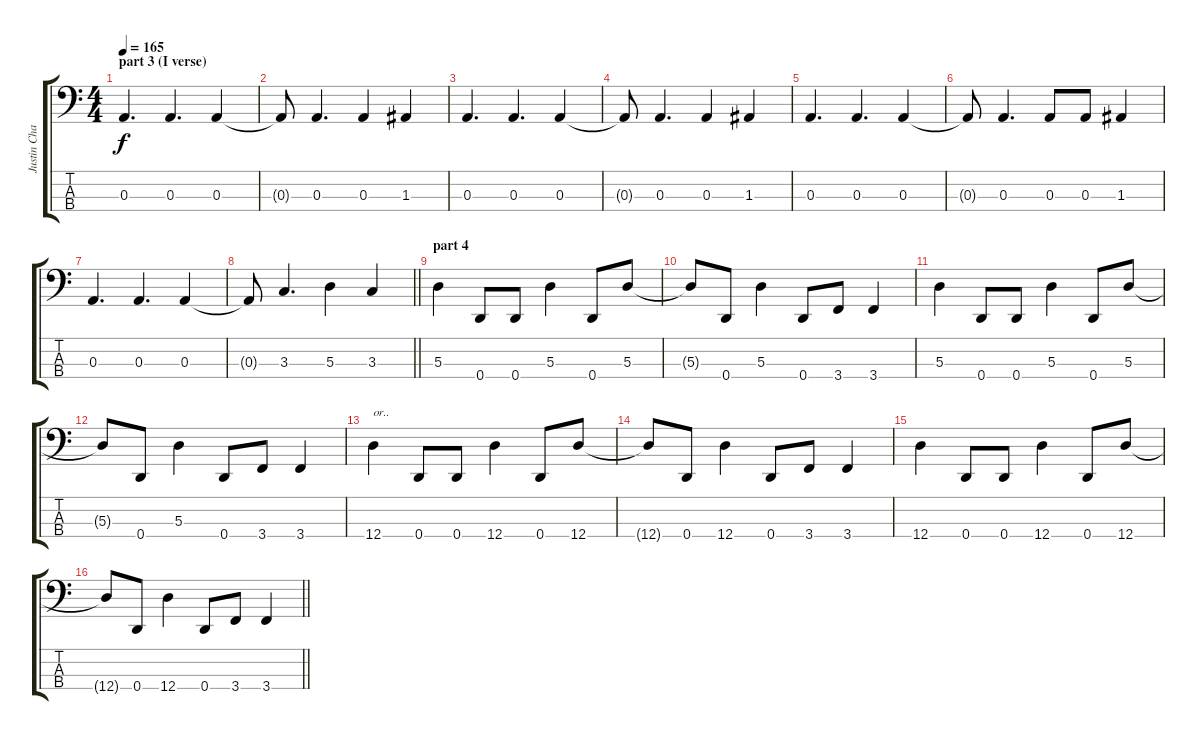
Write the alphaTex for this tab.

\track ("Justin Chancellor / bass guitar" "Justin Cha") {instrument electricbassfinger}
\staff {score tabs}
\tuning (G2 D2 A1 D1) {hide}
\ts (4 4)
\section ("" "part 3 (I verse)")
\tempo 165
\clef f4
\ks c
0.3.4{d dy f} 0.3.4{d} 0.3.4 |
0.3{t}.8 0.3.4{d} 0.3.4 1.3.4 |
0.3.4{d} 0.3.4{d} 0.3.4 |
0.3{t}.8 0.3.4{d} 0.3.4 1.3.4 |
0.3.4{d} 0.3.4{d} 0.3.4 |
0.3{t}.8 0.3.4{d} 0.3.8 0.3.8 1.3.4 |
0.3.4{d} 0.3.4{d} 0.3.4 |
\barLineRight lightlight
0.3{t}.8 3.3.4{d} 5.3.4 3.3.4 |
\section ("" "part 4")
5.3.4 0.4.8 0.4.8 5.3.4 0.4.8 5.3.8 |
5.3{t}.8 0.4.8 5.3.4 0.4.8 3.4.8 3.4.4 |
5.3.4 0.4.8 0.4.8 5.3.4 0.4.8 5.3.8 |
5.3{t}.8 0.4.8 5.3.4 0.4.8 3.4.8 3.4.4 |
12.4.4{txt "or.."} 0.4.8 0.4.8 12.4.4 0.4.8 12.4.8 |
12.4{t}.8 0.4.8 12.4.4 0.4.8 3.4.8 3.4.4 |
12.4.4 0.4.8 0.4.8 12.4.4 0.4.8 12.4.8 |
\barLineRight lightlight
12.4{t}.8 0.4.8 12.4.4 0.4.8 3.4.8 3.4.4
